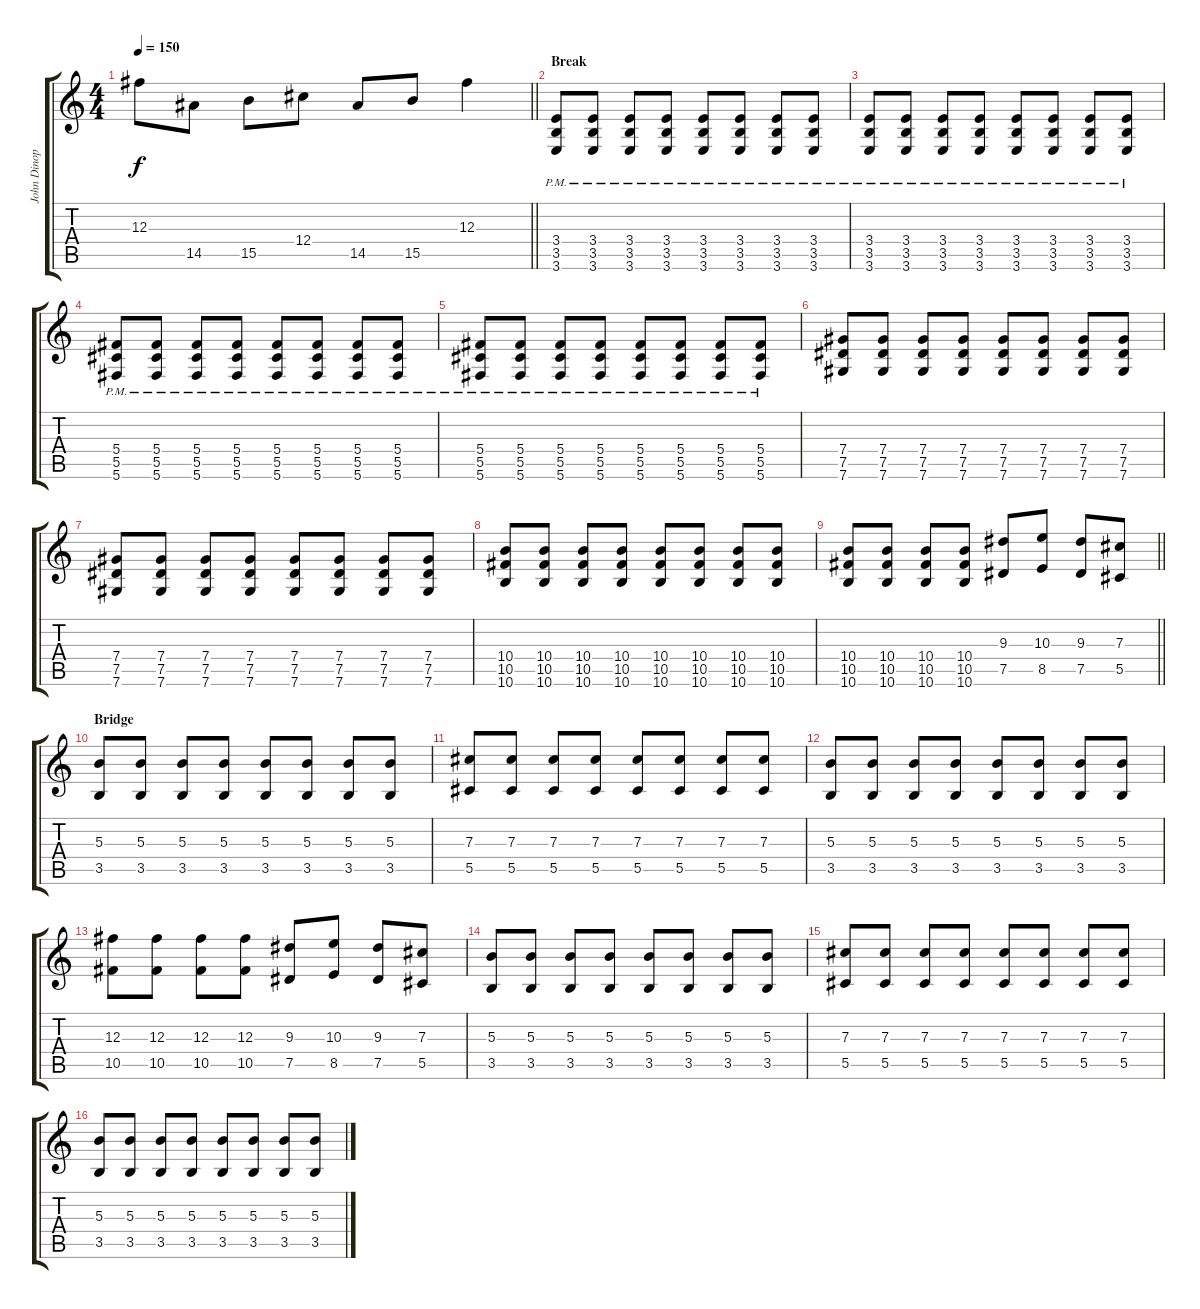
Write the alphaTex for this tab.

\track ("John Dinopol" "John Dinop") {instrument distortionguitar}
\staff {score tabs}
\tuning (Eb4 Bb3 Gb3 Db3 Ab2 Db2) {hide}
\ts (4 4)
\tempo 150
\clef g2
\barLineRight lightlight
\ks c
12.3.8{dy f} 14.5.8 15.5.8 12.4.8 14.5.8 15.5.8 12.3.4 |
\section ("" "Break")
(3.4{pm} 3.5{pm} 3.6{pm}).8{volume 5} (3.4{pm} 3.5{pm} 3.6{pm}).8 (3.4{pm} 3.5{pm} 3.6{pm}).8 (3.4{pm} 3.5{pm} 3.6{pm}).8 (3.4{pm} 3.5{pm} 3.6{pm}).8 (3.4{pm} 3.5{pm} 3.6{pm}).8 (3.4{pm} 3.5{pm} 3.6{pm}).8 (3.4{pm} 3.5{pm} 3.6{pm}).8 |
(3.4{pm} 3.5{pm} 3.6{pm}).8 (3.4{pm} 3.5{pm} 3.6{pm}).8 (3.4{pm} 3.5{pm} 3.6{pm}).8 (3.4{pm} 3.5{pm} 3.6{pm}).8 (3.4{pm} 3.5{pm} 3.6{pm}).8 (3.4{pm} 3.5{pm} 3.6{pm}).8 (3.4{pm} 3.5{pm} 3.6{pm}).8 (3.4{pm} 3.5{pm} 3.6{pm}).8 |
(5.4{pm} 5.5{pm} 5.6{pm}).8 (5.4{pm} 5.5{pm} 5.6{pm}).8 (5.4{pm} 5.5{pm} 5.6{pm}).8 (5.4{pm} 5.5{pm} 5.6{pm}).8 (5.4{pm} 5.5{pm} 5.6{pm}).8 (5.4{pm} 5.5{pm} 5.6{pm}).8 (5.4{pm} 5.5{pm} 5.6{pm}).8 (5.4{pm} 5.5{pm} 5.6{pm}).8 |
(5.4{pm} 5.5{pm} 5.6{pm}).8 (5.4{pm} 5.5{pm} 5.6{pm}).8 (5.4{pm} 5.5{pm} 5.6{pm}).8 (5.4{pm} 5.5{pm} 5.6{pm}).8 (5.4{pm} 5.5{pm} 5.6{pm}).8 (5.4{pm} 5.5{pm} 5.6{pm}).8 (5.4{pm} 5.5{pm} 5.6{pm}).8 (5.4{pm} 5.5{pm} 5.6{pm}).8 |
(7.4 7.5 7.6).8 (7.4 7.5 7.6).8 (7.4 7.5 7.6).8 (7.4 7.5 7.6).8 (7.4 7.5 7.6).8 (7.4 7.5 7.6).8 (7.4 7.5 7.6).8 (7.4 7.5 7.6).8 |
(7.4 7.5 7.6).8 (7.4 7.5 7.6).8 (7.4 7.5 7.6).8 (7.4 7.5 7.6).8 (7.4 7.5 7.6).8 (7.4 7.5 7.6).8 (7.4 7.5 7.6).8 (7.4 7.5 7.6).8 |
(10.4 10.5 10.6).8 (10.4 10.5 10.6).8 (10.4 10.5 10.6).8 (10.4 10.5 10.6).8 (10.4 10.5 10.6).8 (10.4 10.5 10.6).8 (10.4 10.5 10.6).8 (10.4 10.5 10.6).8 |
\barLineRight lightlight
(10.4 10.5 10.6).8 (10.4 10.5 10.6).8 (10.4 10.5 10.6).8 (10.4 10.5 10.6).8 (9.3 7.5).8 (10.3 8.5).8 (9.3 7.5).8 (7.3 5.5).8 |
\section ("" "Bridge")
(5.3 3.5).8 (5.3 3.5).8 (5.3 3.5).8 (5.3 3.5).8 (5.3 3.5).8 (5.3 3.5).8 (5.3 3.5).8 (5.3 3.5).8 |
(7.3 5.5).8 (7.3 5.5).8 (7.3 5.5).8 (7.3 5.5).8 (7.3 5.5).8 (7.3 5.5).8 (7.3 5.5).8 (7.3 5.5).8 |
(5.3 3.5).8 (5.3 3.5).8 (5.3 3.5).8 (5.3 3.5).8 (5.3 3.5).8 (5.3 3.5).8 (5.3 3.5).8 (5.3 3.5).8 |
(12.3 10.5).8 (12.3 10.5).8 (12.3 10.5).8 (12.3 10.5).8 (9.3 7.5).8 (10.3 8.5).8 (9.3 7.5).8 (7.3 5.5).8 |
(5.3 3.5).8 (5.3 3.5).8 (5.3 3.5).8 (5.3 3.5).8 (5.3 3.5).8 (5.3 3.5).8 (5.3 3.5).8 (5.3 3.5).8 |
(7.3 5.5).8 (7.3 5.5).8 (7.3 5.5).8 (7.3 5.5).8 (7.3 5.5).8 (7.3 5.5).8 (7.3 5.5).8 (7.3 5.5).8 |
(5.3 3.5).8 (5.3 3.5).8 (5.3 3.5).8 (5.3 3.5).8 (5.3 3.5).8 (5.3 3.5).8 (5.3 3.5).8 (5.3 3.5).8
